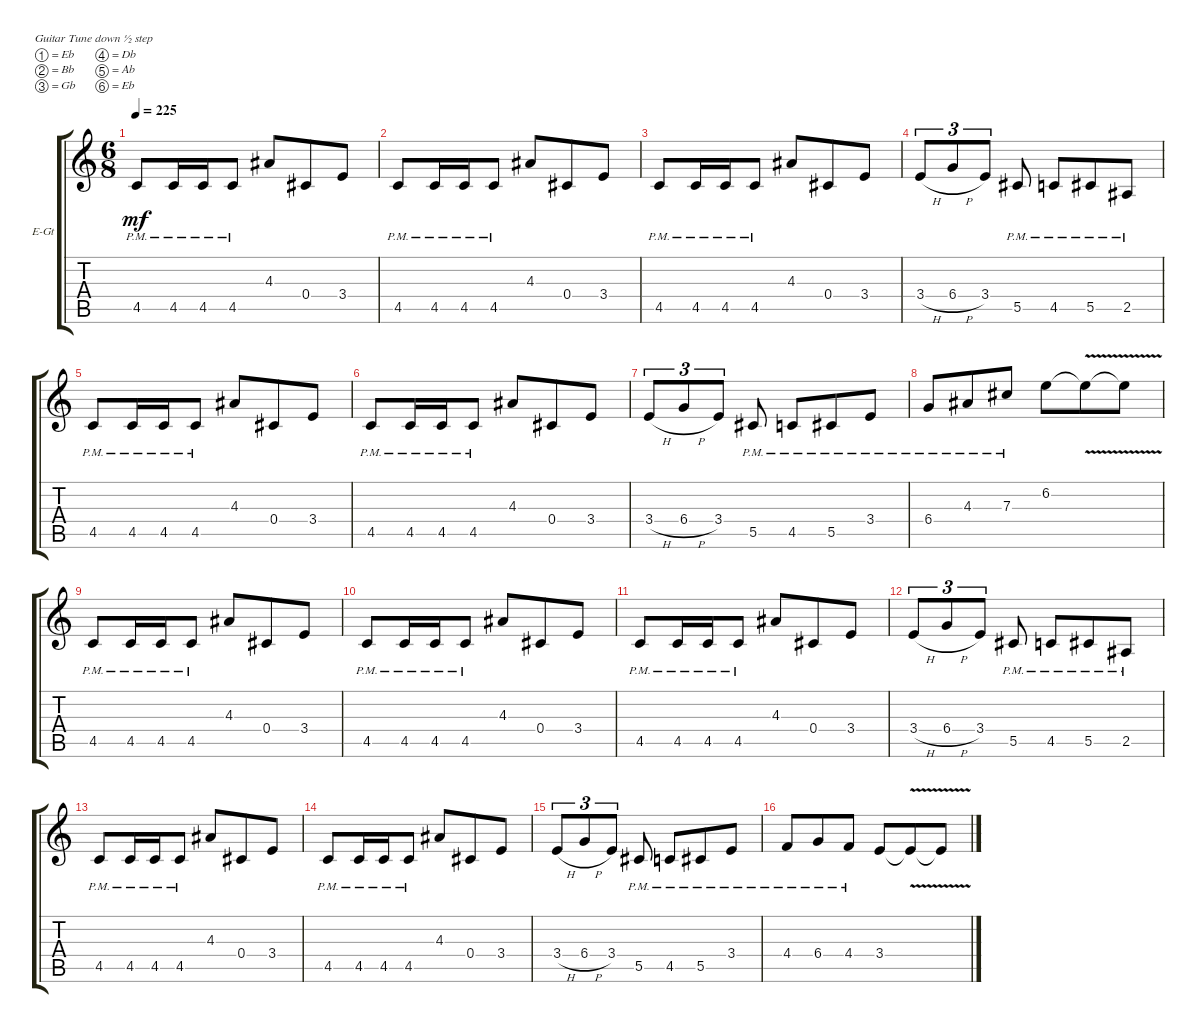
\bracketExtendMode groupsimilarinstruments
\firstSystemTrackNameOrientation horizontal
\otherSystemsTrackNameOrientation horizontal
\track ("left" "E-Gt") {instrument distortionguitar}
\staff {score tabs}
\tuning (Eb4 Bb3 Gb3 Db3 Ab2 Eb2)
\ts (6 8)
\tempo 225
\clef g2
\ks c
4.5{pm}.8{dy mf} 4.5{pm}.16 4.5{pm}.16 4.5{pm}.8 4.3.8 0.4.8 3.4.8 |
4.5{pm}.8 4.5{pm}.16 4.5{pm}.16 4.5{pm}.8 4.3.8 0.4.8 3.4.8 |
4.5{pm}.8 4.5{pm}.16 4.5{pm}.16 4.5{pm}.8 4.3.8 0.4.8 3.4.8 |
3.4{h}.8{tu (3 2)} 6.4{h}.8{tu (3 2)} 3.4.8{tu (3 2)} 5.5{pm}.8 4.5{pm}.8 5.5{pm}.8 2.5{pm}.8 |
4.5{pm}.8 4.5{pm}.16 4.5{pm}.16 4.5{pm}.8 4.3.8 0.4.8 3.4.8 |
4.5{pm}.8 4.5{pm}.16 4.5{pm}.16 4.5{pm}.8 4.3.8 0.4.8 3.4.8 |
3.4{h}.8{tu (3 2)} 6.4{h}.8{tu (3 2)} 3.4.8{tu (3 2)} 5.5{pm}.8 4.5{pm}.8 5.5{pm}.8 3.4{pm}.8 |
6.4{pm}.8 4.3{pm}.8 7.3{pm}.8 6.2.8 6.2{v t}.8 6.2{v t}.8 |
4.5{pm}.8 4.5{pm}.16 4.5{pm}.16 4.5{pm}.8 4.3.8 0.4.8 3.4.8 |
4.5{pm}.8 4.5{pm}.16 4.5{pm}.16 4.5{pm}.8 4.3.8 0.4.8 3.4.8 |
4.5{pm}.8 4.5{pm}.16 4.5{pm}.16 4.5{pm}.8 4.3.8 0.4.8 3.4.8 |
3.4{h}.8{tu (3 2)} 6.4{h}.8{tu (3 2)} 3.4.8{tu (3 2)} 5.5{pm}.8 4.5{pm}.8 5.5{pm}.8 2.5{pm}.8 |
4.5{pm}.8 4.5{pm}.16 4.5{pm}.16 4.5{pm}.8 4.3.8 0.4.8 3.4.8 |
4.5{pm}.8 4.5{pm}.16 4.5{pm}.16 4.5{pm}.8 4.3.8 0.4.8 3.4.8 |
3.4{h}.8{tu (3 2)} 6.4{h}.8{tu (3 2)} 3.4.8{tu (3 2)} 5.5{pm}.8 4.5{pm}.8 5.5{pm}.8 3.4{pm}.8 |
4.4{pm}.8 6.4{pm}.8 4.4{pm}.8 3.4.8 3.4{v t}.8 3.4{v t}.8
